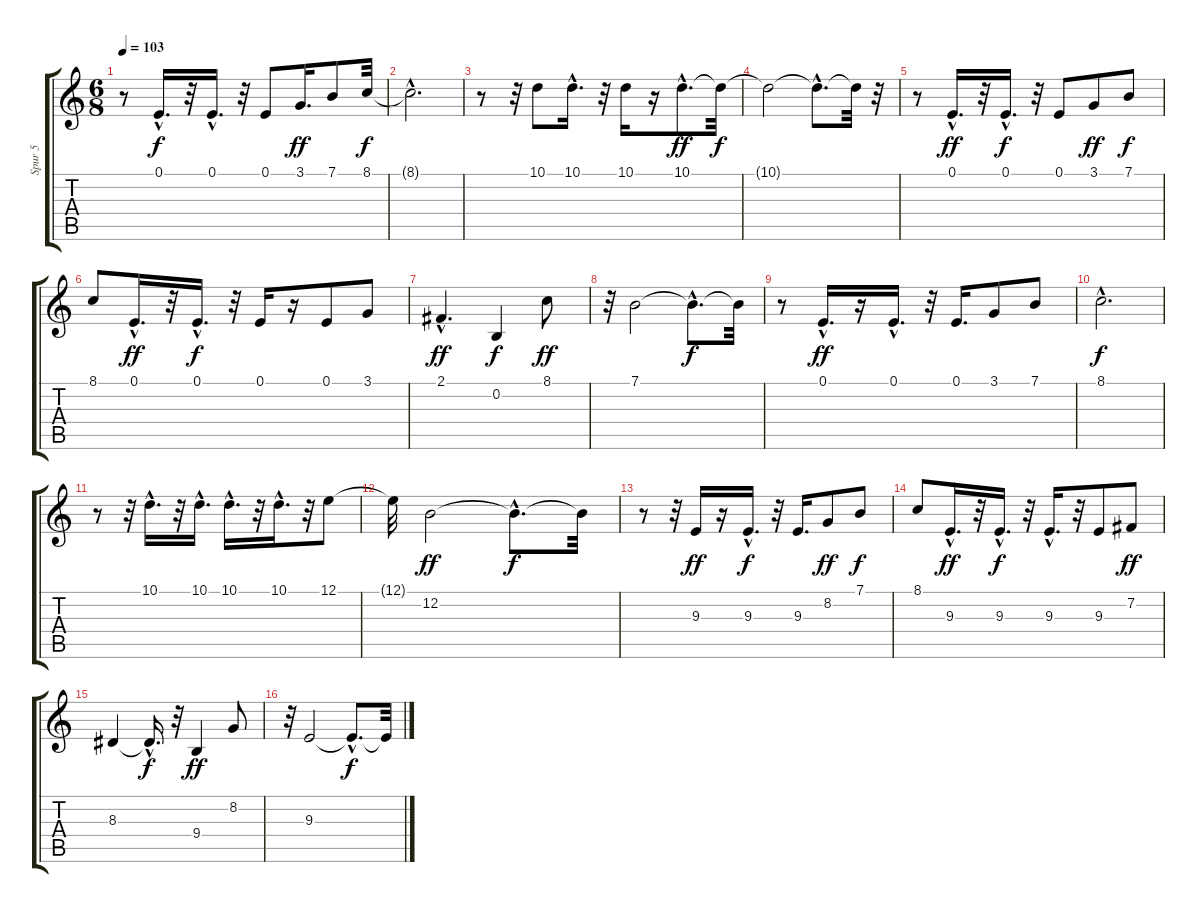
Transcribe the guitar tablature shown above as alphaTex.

\track ("Spur 5" "Spur 5") {instrument acousticgrandpiano}
\staff {score tabs}
\tuning (E4 B3 G3 D3 A2 E2) {hide}
\ts (6 8)
\tempo 103
\clef g2
\ks c
r.8{dy f instrument acousticgrandpiano} 0.1{hac}.16{d instrument distortionguitar} r.32 0.1{hac}.16{d} r.32 0.1.8 3.1.16{d dy ff} 7.1.8 8.1.32{dy f} |
8.1{hac t}.2{d} |
r.8 r.32 10.1.8 10.1{hac}.16{d} r.32 10.1.16 r.16 10.1{hac}.8{d dy ff} 10.1{t}.32{dy f} |
10.1{t}.2 10.1{hac t}.8{d} 10.1{t}.32 r.32 |
r.8 0.1{hac}.16{d dy ff} r.32 0.1{hac}.16{d dy f} r.32 0.1.8 3.1.8{dy ff} 7.1.8{dy f} |
8.1.8 0.1{hac}.16{d dy ff} r.32 0.1{hac}.16{d dy f} r.32 0.1.16 r.16 0.1.8 3.1.8 |
2.1{hac}.4{d dy ff} 0.2.4{dy f} 8.1.8{dy ff} |
r.32 7.1.2 7.1{hac t}.8{d dy f} 7.1{t}.32 |
r.8 0.1{hac}.16{d dy ff} r.16 0.1{hac}.16{d} r.32 0.1.16{d} 3.1.8 7.1.8 |
8.1{hac}.2{d dy f} |
r.8 r.32 10.1{hac}.16{d} r.32 10.1{hac}.16{d} 10.1{hac}.16{d} r.32 10.1{hac}.16{d} r.32 12.1.8 |
12.1{t}.32 12.2.2{dy ff} 12.2{hac t}.8{d dy f} 12.2{t}.32 |
r.8 r.32 9.3.16{dy ff} r.16 9.3{hac}.16{d dy f} r.32 9.3.16{d} 8.2.8{dy ff} 7.1.8{dy f} |
8.1.8 9.3{hac}.16{d dy ff} r.32 9.3{hac}.16{d dy f} r.32 9.3{hac}.16{d} r.32 9.3.8 7.2.8{dy ff} |
8.3.4 8.3{hac t}.16{d dy f} r.32 9.4.4{dy ff} 8.2.8 |
r.32 9.3.2 9.3{hac t}.8{d dy f} 9.3{t}.32
